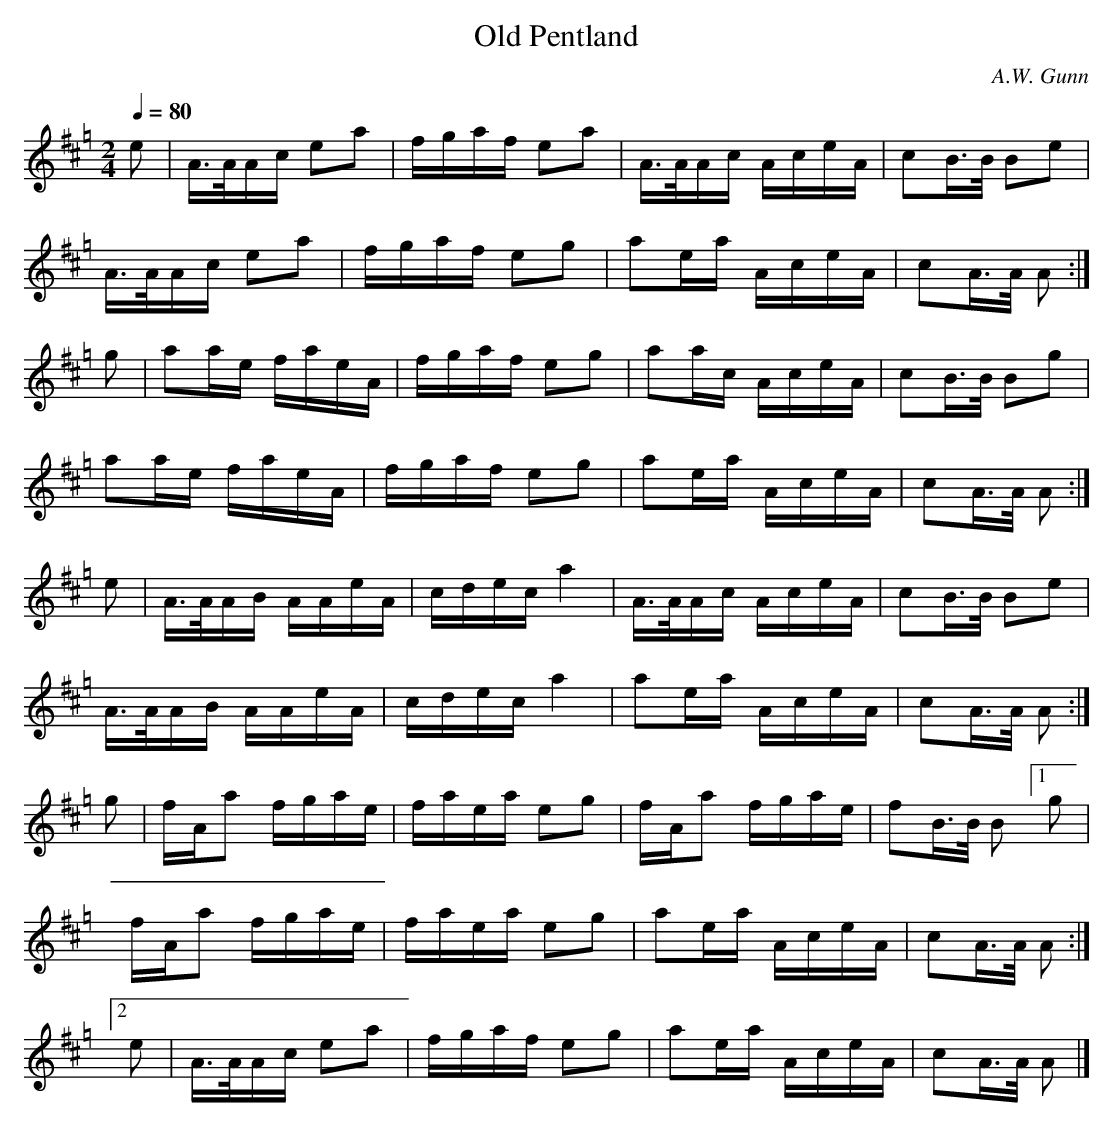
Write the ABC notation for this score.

X:1
T:Old Pentland
C:A.W. Gunn
M:2/4
L:1/16
Q:1/4=80
K:Hp
   e2|A>AAc e2a2|fgaf e2a2|A>AAc AceA|c2B>B B2e2  |
      A>AAc e2a2|fgaf e2g2|a2ea  AceA|c2A>A A2   :|
   g2|a2ae  faeA|fgaf e2g2|a2ac  AceA|c2B>B B2g2  |
      a2ae  faeA|fgaf e2g2|a2ea  AceA|c2A>A A2   :|
   e2|A>AAB AAeA|cdec a4  |A>AAc AceA|c2B>B B2e2  |
      A>AAB AAeA|cdec a4  |a2ea  AceA|c2A>A A2   :|
   g2|fAa2  fgae|faea e2g2|fAa2  fgae|f2B>B B2[1g2|
      fAa2  fgae|faea e2g2|a2ea  AceA|c2A>A A2   :|
[2 e2|A>AAc e2a2|fgaf e2g2|a2ea  AceA|c2A>A A2   |]
